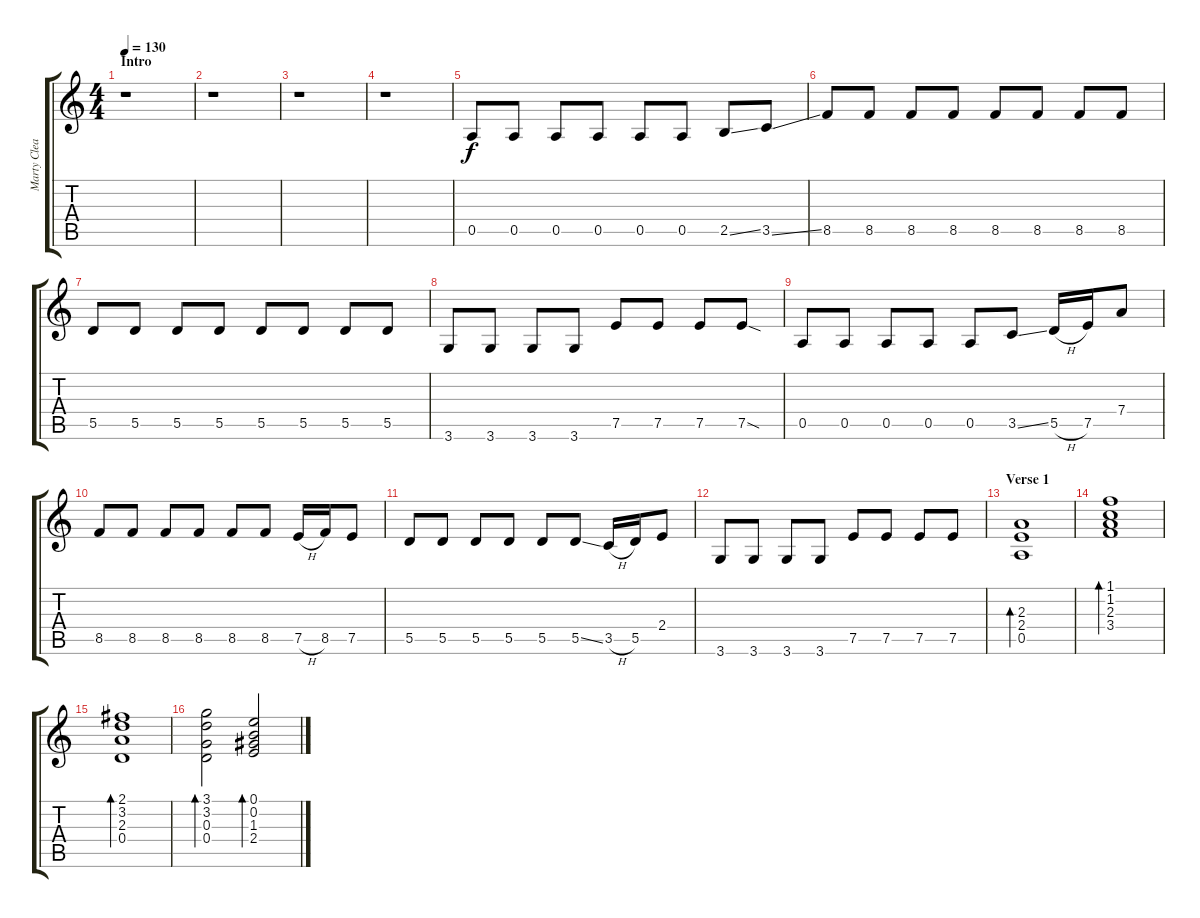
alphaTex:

\track ("Marty Clean" "Marty Clea") {instrument electricguitarclean}
\staff {score tabs}
\tuning (E4 B3 G3 D3 A2 E2) {hide}
\ts (4 4)
\section ("" "Intro")
\tempo 130
\clef g2
\ks c
r.1{dy f instrument electricguitarclean} |
r.1 |
r.1 |
r.1 |
0.5.8 0.5.8 0.5.8 0.5.8 0.5.8 0.5.8 2.5{ss}.8 3.5{ss}.8 |
8.5.8 8.5.8 8.5.8 8.5.8 8.5.8 8.5.8 8.5.8 8.5.8 |
5.5.8 5.5.8 5.5.8 5.5.8 5.5.8 5.5.8 5.5.8 5.5.8 |
3.6.8 3.6.8 3.6.8 3.6.8 7.5.8 7.5.8 7.5.8 7.5{sod}.8 |
0.5.8 0.5.8 0.5.8 0.5.8 0.5.8 3.5{ss}.8 5.5{h}.16 7.5.16 7.4.8 |
8.5.8 8.5.8 8.5.8 8.5.8 8.5.8 8.5.8 7.5{h}.16 8.5.16 7.5.8 |
5.5.8 5.5.8 5.5.8 5.5.8 5.5.8 5.5{ss}.8 3.5{h}.16 5.5.16 2.4.8 |
3.6.8 3.6.8 3.6.8 3.6.8 7.5.8 7.5.8 7.5.8 7.5.8 |
\section ("" "Verse 1")
(2.3 2.4 0.5).1{bd 120} |
(1.1 1.2 2.3 3.4).1{bd 120} |
(2.1 3.2 2.3 0.4).1{bd 120} |
(3.1 3.2 0.3 0.4).2{bd 120} (0.1 0.2 1.3 2.4).2{bd 120}
